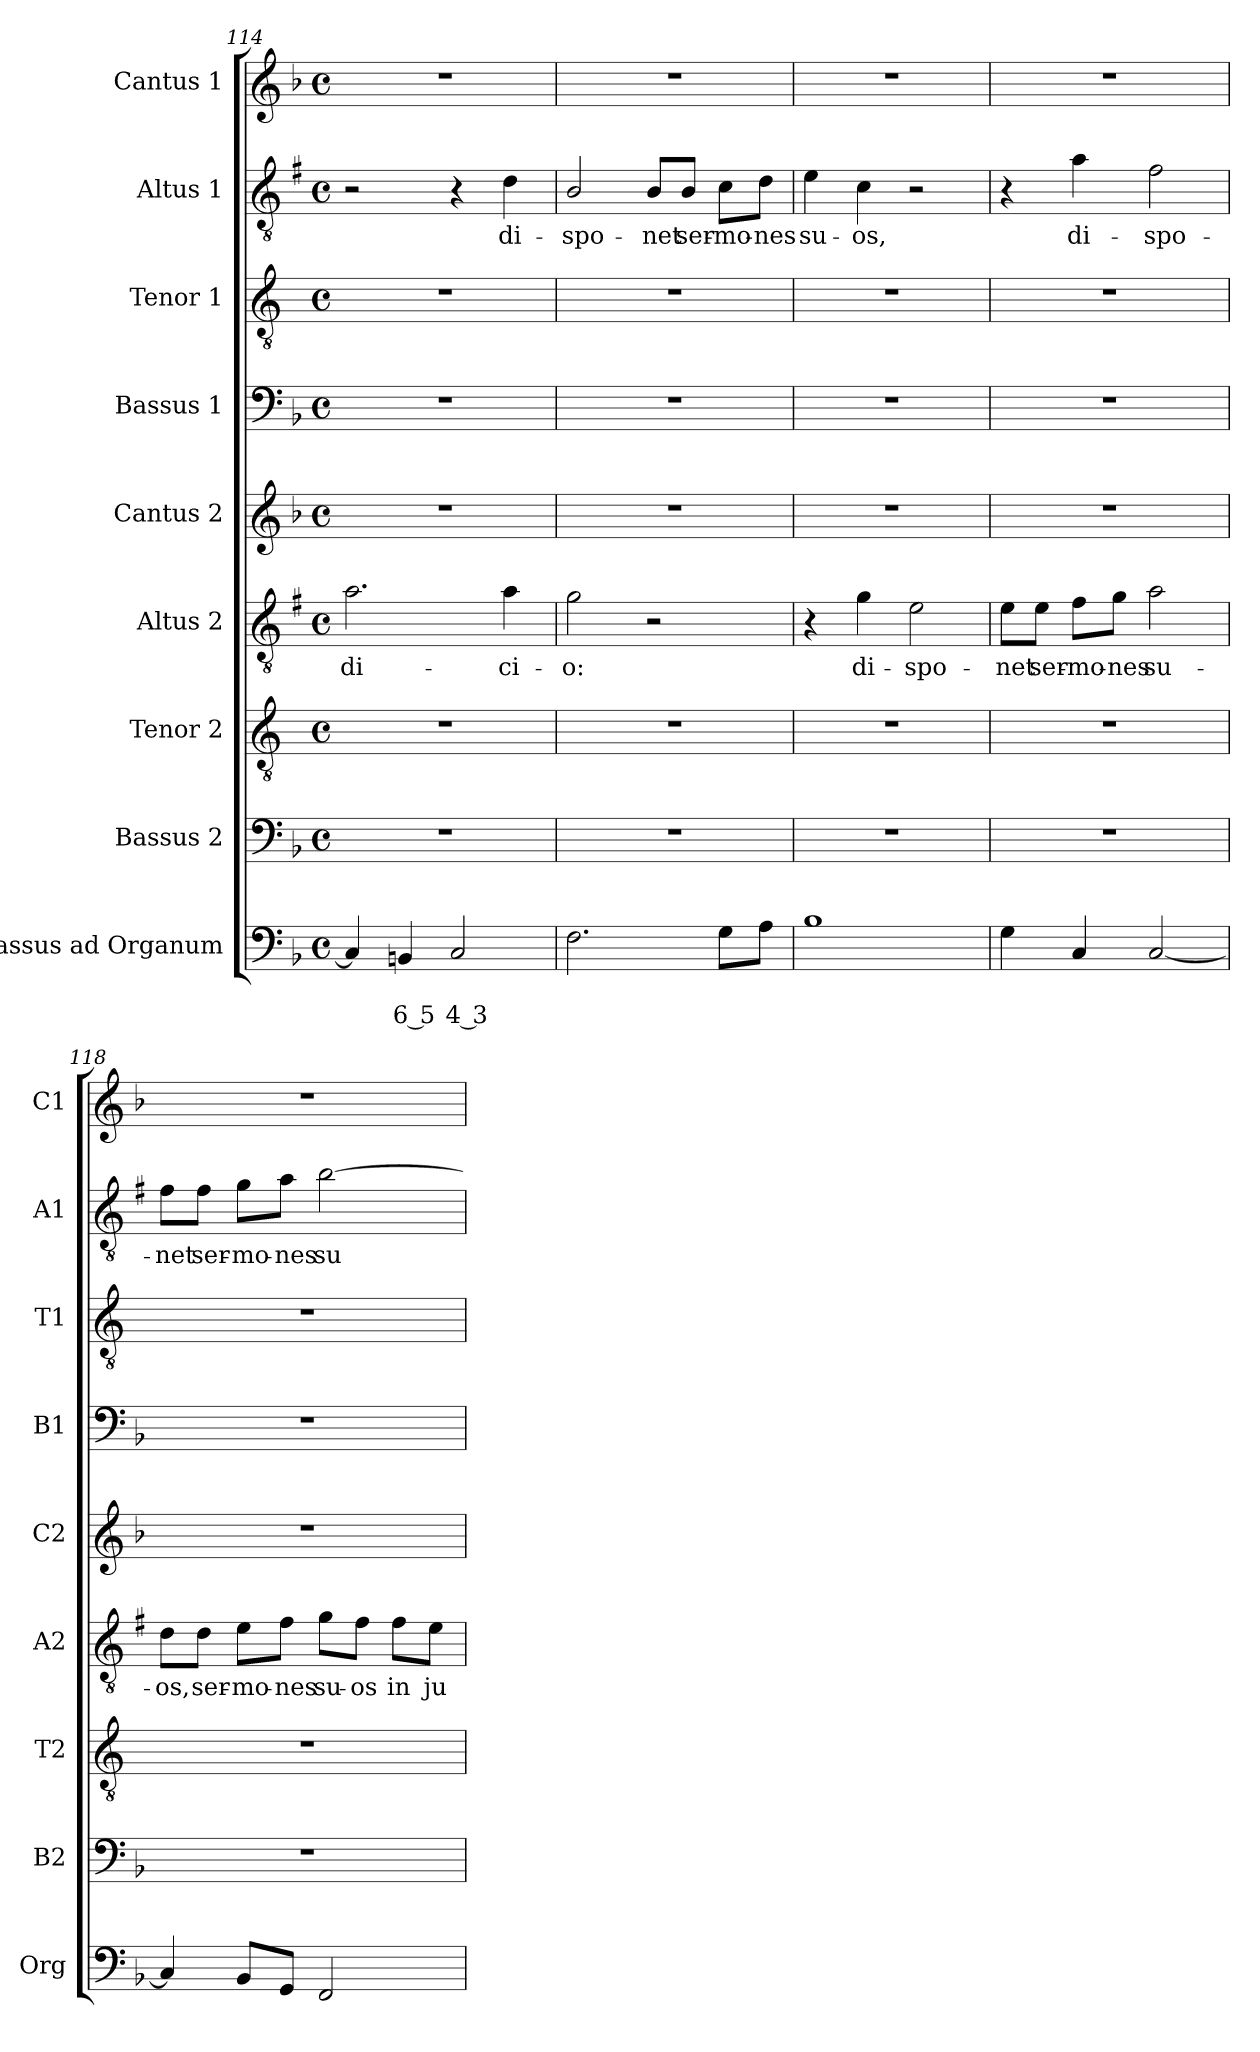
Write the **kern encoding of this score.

**kern	**text	**text	**kern	**kern	**kern	**text	**kern	**kern	**kern	**kern	**text	**kern
*part9	*part9	*part9	*part8	*part7	*part6	*part6	*part5	*part4	*part3	*part2	*part2	*part1
*staff9	*staff9	*staff9	*staff8	*staff7	*staff6	*staff6	*staff5	*staff4	*staff3	*staff2	*staff2	*staff1
*I"Bassus ad Organum	*	*	*I"Bassus 2	*I"Tenor 2	*I"Altus 2	*	*I"Cantus 2	*I"Bassus 1	*I"Tenor 1	*I"Altus 1	*	*I"Cantus 1
*I'Org	*	*	*I'B2	*I'T2	*I'A2	*	*I'C2	*I'B1	*I'T1	*I'A1	*	*I'C1
!!LO:LB:g=z
*clefF4	*	*	*clefF4	*clefGv2	*clefGv2	*	*clefG2	*clefF4	*clefGv2	*clefGv2	*	*clefG2
*	*	*	*	*ITrd4c7	*ITrd1c2	*	*	*	*ITrd4c7	*ITrd1c2	*	*
*k[b-]	*	*	*k[b-]	*k[b-]	*k[b-]	*	*k[b-]	*k[b-]	*k[b-]	*k[b-]	*	*k[b-]
*F:	*	*	*F:	*F:	*F:	*	*F:	*F:	*F:	*F:	*	*F:
*M4/4	*	*	*M4/4	*M4/4	*M4/4	*	*M4/4	*M4/4	*M4/4	*M4/4	*	*M4/4
*met(c)	*	*	*met(c)	*met(c)	*met(c)	*	*met(c)	*met(c)	*met(c)	*met(c)	*	*met(c)
=114	=114	=114	=114	=114	=114	=114	=114	=114	=114	=114	=114	=114
!	!	!	!	!	!	!LO:LY:b	!	!	!	!	!	!
4C/]	.	.	1r	1r	2.g\	-di-	1r	1r	1r	2r	.	1r
!	!	!LO:LY:b	!	!	!	!	!	!	!	!	!	!
4BBn/	.	6 5	.	.	.	.	.	.	.	.	.	.
!	!	!LO:LY:b	!	!	!	!	!	!	!	!	!	!
2C/	.	4 3	.	.	.	.	.	.	.	4r	.	.
!	!	!	!	!	!	!LO:LY:b	!	!	!	!	!LO:LY:b	!
.	.	.	.	.	4g\	-ci-	.	.	.	4c\	di-	.
=115	=115	=115	=115	=115	=115	=115	=115	=115	=115	=115	=115	=115
!	!	!	!	!	!	!LO:LY:b	!	!	!	!	!LO:LY:b	!
2.F\	.	.	1r	1r	2f\	-o:	1r	1r	1r	2A/	-spo-	1r
!	!	!	!	!	!	!	!	!	!	!	!LO:LY:b	!
.	.	.	.	.	2r	.	.	.	.	8A/L	-net	.
!	!	!	!	!	!	!	!	!	!	!	!LO:LY:b	!
.	.	.	.	.	.	.	.	.	.	8A/J	ser-	.
!	!	!	!	!	!	!	!	!	!	!	!LO:LY:b	!
8G\L	.	.	.	.	.	.	.	.	.	8B-\L	-mo-	.
!	!	!	!	!	!	!	!	!	!	!	!LO:LY:b	!
8A\J	.	.	.	.	.	.	.	.	.	8c\J	-nes	.
=116	=116	=116	=116	=116	=116	=116	=116	=116	=116	=116	=116	=116
!	!	!	!	!	!	!	!	!	!	!	!LO:LY:b	!
1B-	.	.	1r	1r	4r	.	1r	1r	1r	4d\	su-	1r
!	!	!	!	!	!	!LO:LY:b	!	!	!	!	!LO:LY:b	!
.	.	.	.	.	4f\	di-	.	.	.	4B-\	-os,	.
!	!	!	!	!	!	!LO:LY:b	!	!	!	!	!	!
.	.	.	.	.	2d\	-spo-	.	.	.	2r	.	.
=117	=117	=117	=117	=117	=117	=117	=117	=117	=117	=117	=117	=117
!	!	!	!	!	!	!LO:LY:b	!	!	!	!	!	!
4G\	.	.	1r	1r	8d\L	-net	1r	1r	1r	4r	.	1r
!	!	!	!	!	!	!LO:LY:b	!	!	!	!	!	!
.	.	.	.	.	8d\J	ser-	.	.	.	.	.	.
!	!	!	!	!	!	!LO:LY:b	!	!	!	!	!LO:LY:b	!
4C/	.	.	.	.	8e\L	-mo-	.	.	.	4g\	di-	.
!	!	!	!	!	!	!LO:LY:b	!	!	!	!	!	!
.	.	.	.	.	8f\J	-nes	.	.	.	.	.	.
!	!	!	!	!	!	!LO:LY:b	!	!	!	!	!LO:LY:b	!
[2C/	.	.	.	.	2g\	su-	.	.	.	2e\	-spo-	.
=118	=118	=118	=118	=118	=118	=118	=118	=118	=118	=118	=118	=118
!	!	!	!	!	!	!LO:LY:b	!	!	!	!	!LO:LY:b	!
4C/]	.	.	1r	1r	8c\L	-os,	1r	1r	1r	8e\L	-net	1r
!	!	!	!	!	!	!LO:LY:b	!	!	!	!	!LO:LY:b	!
.	.	.	.	.	8c\J	ser-	.	.	.	8e\J	ser-	.
!	!	!	!	!	!	!LO:LY:b	!	!	!	!	!LO:LY:b	!
8BB-/L	.	.	.	.	8d\L	-mo-	.	.	.	8f\L	-mo-	.
!	!	!	!	!	!	!LO:LY:b	!	!	!	!	!LO:LY:b	!
8GG/J	.	.	.	.	8e\J	-nes	.	.	.	8g\J	-nes	.
!	!	!	!	!	!	!LO:LY:b	!	!	!	!	!LO:LY:b	!
2FF/	.	.	.	.	8f\L	su-	.	.	.	[2a\	su-	.
!	!	!	!	!	!	!LO:LY:b	!	!	!	!	!	!
.	.	.	.	.	8e\J	-os	.	.	.	.	.	.
!	!	!	!	!	!	!LO:LY:b	!	!	!	!	!	!
.	.	.	.	.	8e\L	in	.	.	.	.	.	.
!	!	!	!	!	!	!LO:LY:b	!	!	!	!	!	!
.	.	.	.	.	8d\J	ju-	.	.	.	.	.	.
=	=	=	=	=	=	=	=	=	=	=	=	=
*-	*-	*-	*-	*-	*-	*-	*-	*-	*-	*-	*-	*-
